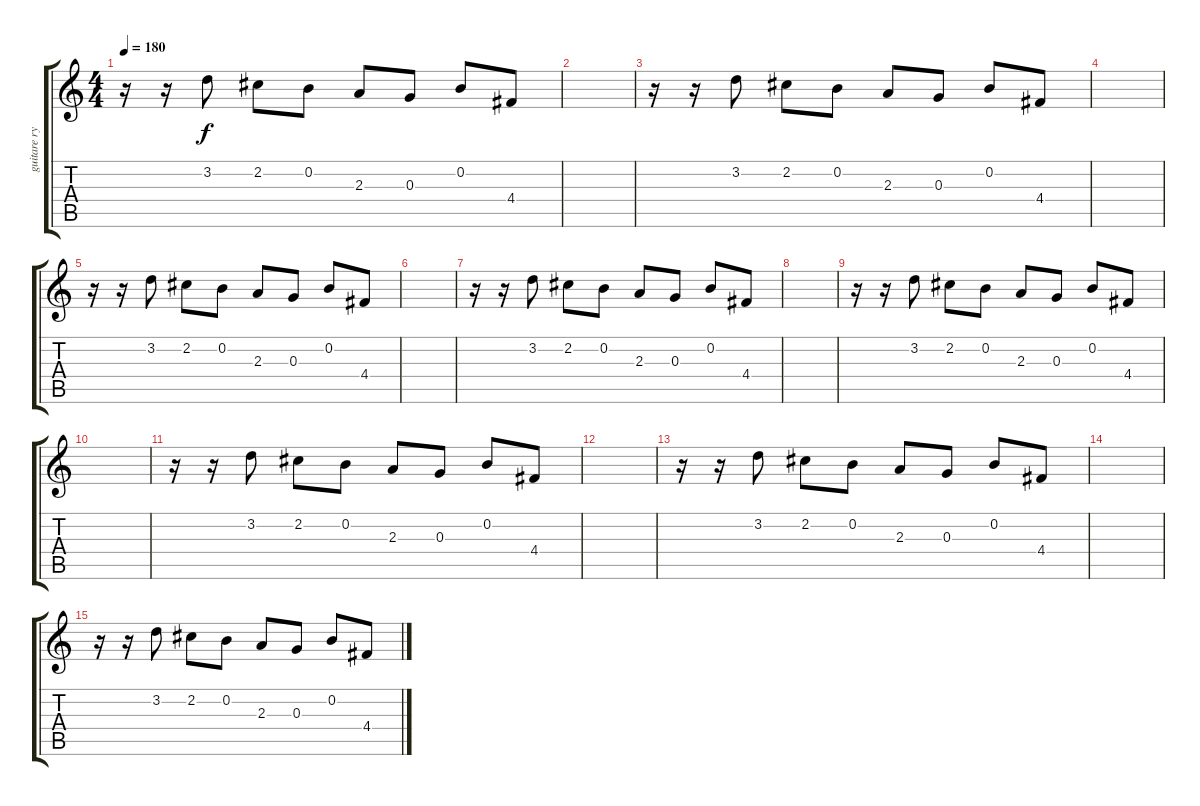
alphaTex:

\track ("guitare rythmique 2" "guitare ry") {instrument distortionguitar}
\staff {score tabs}
\tuning (E4 B3 G3 D3 A2 E2) {hide}
\ts (4 4)
\tempo 180
\clef g2
\ks c
r.16{dy f} r.16 3.2.8 2.2.8 0.2.8 2.3.8 0.3.8 0.2.8 4.4.8 |
|
r.16 r.16 3.2.8 2.2.8 0.2.8 2.3.8 0.3.8 0.2.8 4.4.8 |
|
r.16 r.16 3.2.8 2.2.8 0.2.8 2.3.8 0.3.8 0.2.8 4.4.8 |
|
r.16 r.16 3.2.8 2.2.8 0.2.8 2.3.8 0.3.8 0.2.8 4.4.8 |
|
r.16 r.16 3.2.8 2.2.8 0.2.8 2.3.8 0.3.8 0.2.8 4.4.8 |
|
r.16 r.16 3.2.8 2.2.8 0.2.8 2.3.8 0.3.8 0.2.8 4.4.8 |
|
r.16 r.16 3.2.8 2.2.8 0.2.8 2.3.8 0.3.8 0.2.8 4.4.8 |
|
r.16 r.16 3.2.8 2.2.8 0.2.8 2.3.8 0.3.8 0.2.8 4.4.8
